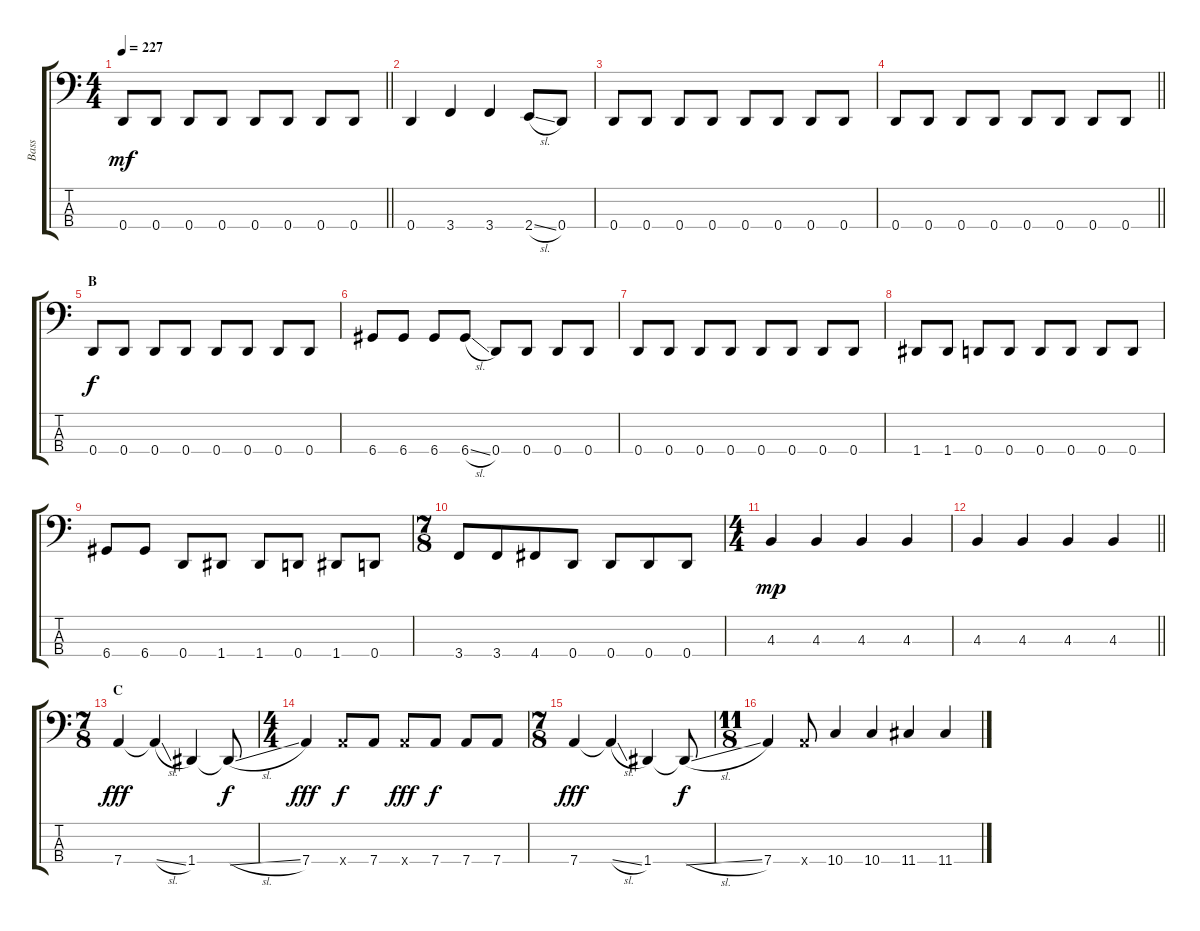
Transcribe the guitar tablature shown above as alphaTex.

\track ("Bass" "Bass") {instrument electricbassfinger}
\staff {score tabs}
\tuning (F2 C2 G1 D1) {hide}
\ts (4 4)
\tempo 227
\clef f4
\barLineRight lightlight
\ks c
0.4.8{dy mf} 0.4.8 0.4.8 0.4.8 0.4.8 0.4.8 0.4.8 0.4.8 |
\section ("" "")
0.4.4 3.4.4 3.4.4 2.4{sl}.8 0.4.8 |
0.4.8 0.4.8 0.4.8 0.4.8 0.4.8 0.4.8 0.4.8 0.4.8 |
\barLineRight lightlight
0.4.8 0.4.8 0.4.8 0.4.8 0.4.8 0.4.8 0.4.8 0.4.8 |
\section ("" "B")
0.4.8{dy f} 0.4.8 0.4.8 0.4.8 0.4.8 0.4.8 0.4.8 0.4.8 |
6.4.8 6.4.8 6.4.8 6.4{sl}.8 0.4.8 0.4.8 0.4.8 0.4.8 |
0.4.8 0.4.8 0.4.8 0.4.8 0.4.8 0.4.8 0.4.8 0.4.8 |
1.4.8 1.4.8 0.4.8 0.4.8 0.4.8 0.4.8 0.4.8 0.4.8 |
6.4.8 6.4.8 0.4.8 1.4.8 1.4.8 0.4.8 1.4.8 0.4.8 |
\ts (7 8)
3.4.8 3.4.8 4.4.8 0.4.8 0.4.8 0.4.8 0.4.8 |
\ts (4 4)
4.3.4{dy mp} 4.3.4 4.3.4 4.3.4 |
\barLineRight lightlight
4.3.4 4.3.4 4.3.4 4.3.4 |
\ts (7 8)
\section ("" "C")
7.4.4{dy fff volume 16 instrument electricbasspick} 7.4{sl t}.4 1.4.4 1.4{sl t}.8{dy f} |
\ts (4 4)
7.4.4{dy fff} 7.4{x}.8{dy f} 7.4.8 7.4{x}.8{dy fff} 7.4.8{dy f} 7.4.8 7.4.8 |
\ts (7 8)
7.4.4{dy fff} 7.4{sl t}.4 1.4.4 1.4{sl t}.8{dy f} |
\ts (11 8)
7.4.4 7.4{x}.8 10.4.4 10.4.4 11.4.4 11.4.4
